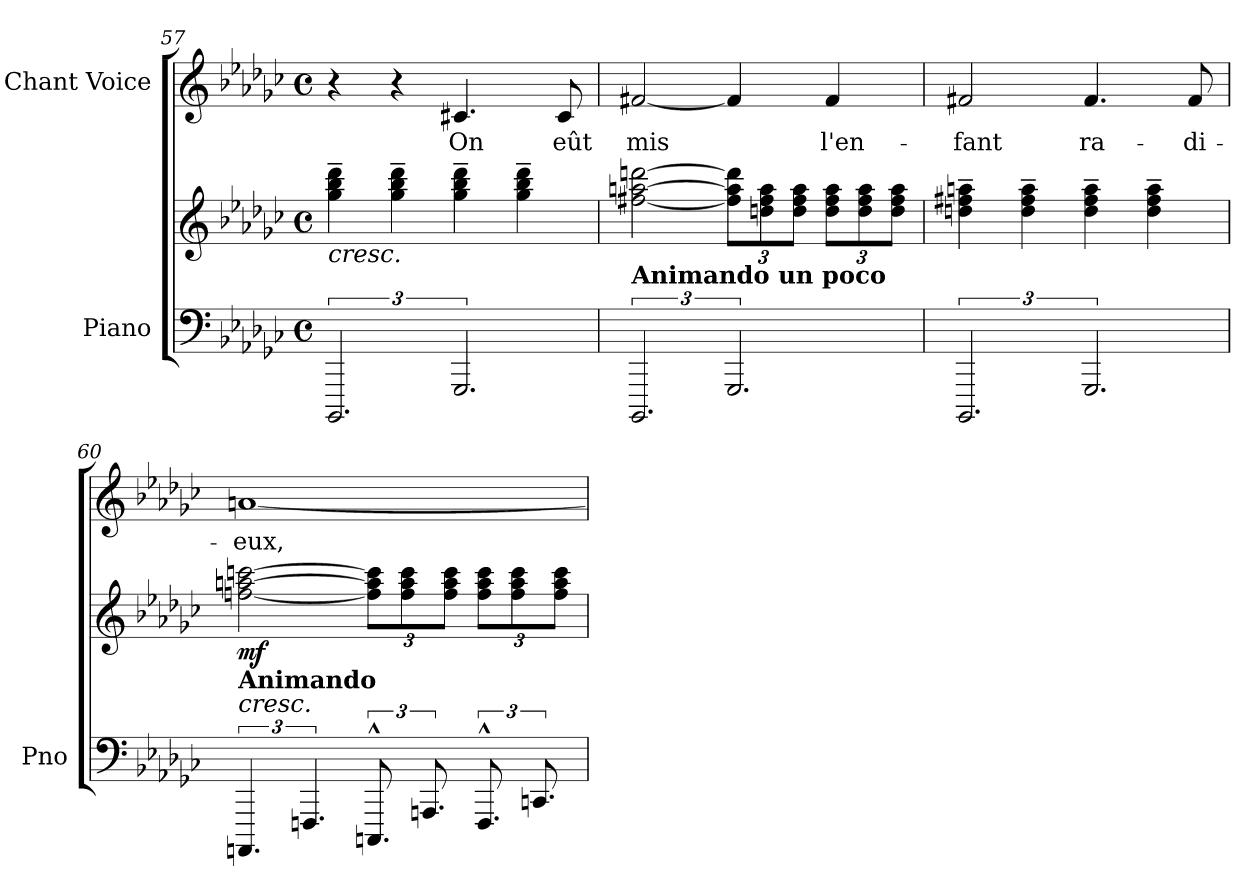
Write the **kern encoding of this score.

**kern	**kern	**dynam	**kern	**text
*part2	*part2	*part2	*part1	*part1
*staff3	*staff2	*staff2/3	*staff1	*staff1
*I"Piano	*	*	*I"Chant Voice	*
*I'Pno	*	*	*	*
*clefF4	*clefG2	*	*clefG2	*
*k[b-e-a-d-g-c-]	*k[b-e-a-d-g-c-]	*	*k[b-e-a-d-g-c-]	*
*M4/4	*M4/4	*	*M4/4	*
*met(c)	*met(c)	*	*met(c)	*
=57	=57	=57	=57	=57
!	!LO:TX:b:i:t=cresc.	!	!	!
3.BBBB-	4gg-\~ 4bb-\~ 4ddd-\~	.	4r	.
.	4gg-\~ 4bb-\~ 4ddd-\~	.	4r	.
!	!	!	!	!LO:LY:b
3.GGG-	4gg-\~ 4bb-\~ 4ddd-\~	.	4.c#X/	On
.	4gg-\~ 4bb-\~ 4ddd-\~	.	.	.
!	!	!	!	!LO:LY:b
.	.	.	8c#/	eût
!!LO:LB:g=z
=58	=58	=58	=58	=58
!	!LO:TX:b:B:t=Animando un poco	!	!	!
!	!	!	!	!LO:LY:b
3.BBBB-	[2ff#X\ [2aan\ [2dddn\	.	[2f#X/	mis
3.GGG-	12ff#\] 12aa\] 12ddd\]L	.	4f#/]	.
.	12ddn\ 12ff#\ 12aa\	.	.	.
.	12dd\ 12ff#\ 12aa\J	.	.	.
!	!	!	!	!LO:LY:b
.	12dd\ 12ff#\ 12aa\L	.	4f#/	l'en-
.	12dd\ 12ff#\ 12aa\	.	.	.
.	12dd\ 12ff#\ 12aa\J	.	.	.
=59	=59	=59	=59	=59
!	!	!	!	!LO:LY:b
3.BBBB-	4ddn\~ 4ff#X\~ 4aan\~	.	2f#X/	-fant
.	4dd\~ 4ff#\~ 4aa\~	.	.	.
!	!	!	!	!LO:LY:b
3.GGG-	4dd\~ 4ff#\~ 4aa\~	.	4.f#/	ra-
.	4dd\~ 4ff#\~ 4aa\~	.	.	.
!	!	!	!	!LO:LY:b
.	.	.	8f#/	-di-
=60	=60	=60	=60	=60
!	!LO:TX:b:B:t=Animando	!	!	!
!	!LO:TX:b:i:t=cresc.	!	!	!
!	!	!LO:DY:b	!	!LO:LY:b
6.AAAAn/	[2ffn\ [2aan\ [2cccn\	mf	[1an	-eux,
6.FFFn/	.	.	.	.
*	*Xbrackettup	*	*	*
12.CCCn^^/	12ff\] 12aa\] 12ccc\]L	.	.	.
.	12ff\ 12aa\ 12ccc\	.	.	.
12.AAAn/	.	.	.	.
.	12ff\ 12aa\ 12ccc\J	.	.	.
12.FFF^^/	12ff\ 12aa\ 12ccc\L	.	.	.
.	12ff\ 12aa\ 12ccc\	.	.	.
12.CCn/	.	.	.	.
.	12ff\ 12aa\ 12ccc\J	.	.	.
=	=	=	=	=
*-	*-	*-	*-	*-
